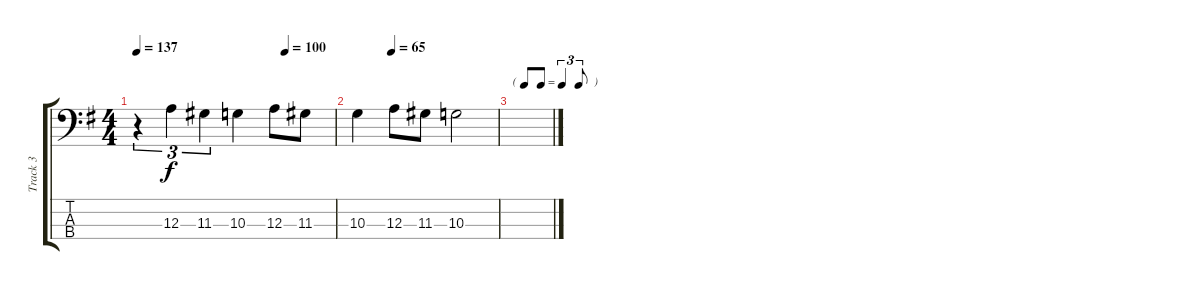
\track ("Track 3" "Track 3") {instrument electricbassfinger}
\staff {score tabs}
\tuning (G2 D2 A1 E1) {hide}
\ts (4 4)
\tempo 137
\tempo (100 0.75)
\clef f4
\ks g
r.4{tu (3 2) dy f} 12.3.4{tu (3 2)} 11.3.4{tu (3 2)} 10.3.4 12.3.8 11.3.8 |
\tempo (65 0.25)
10.3.4 12.3.8 11.3.8 10.3.2 |
\tf triplet8th
